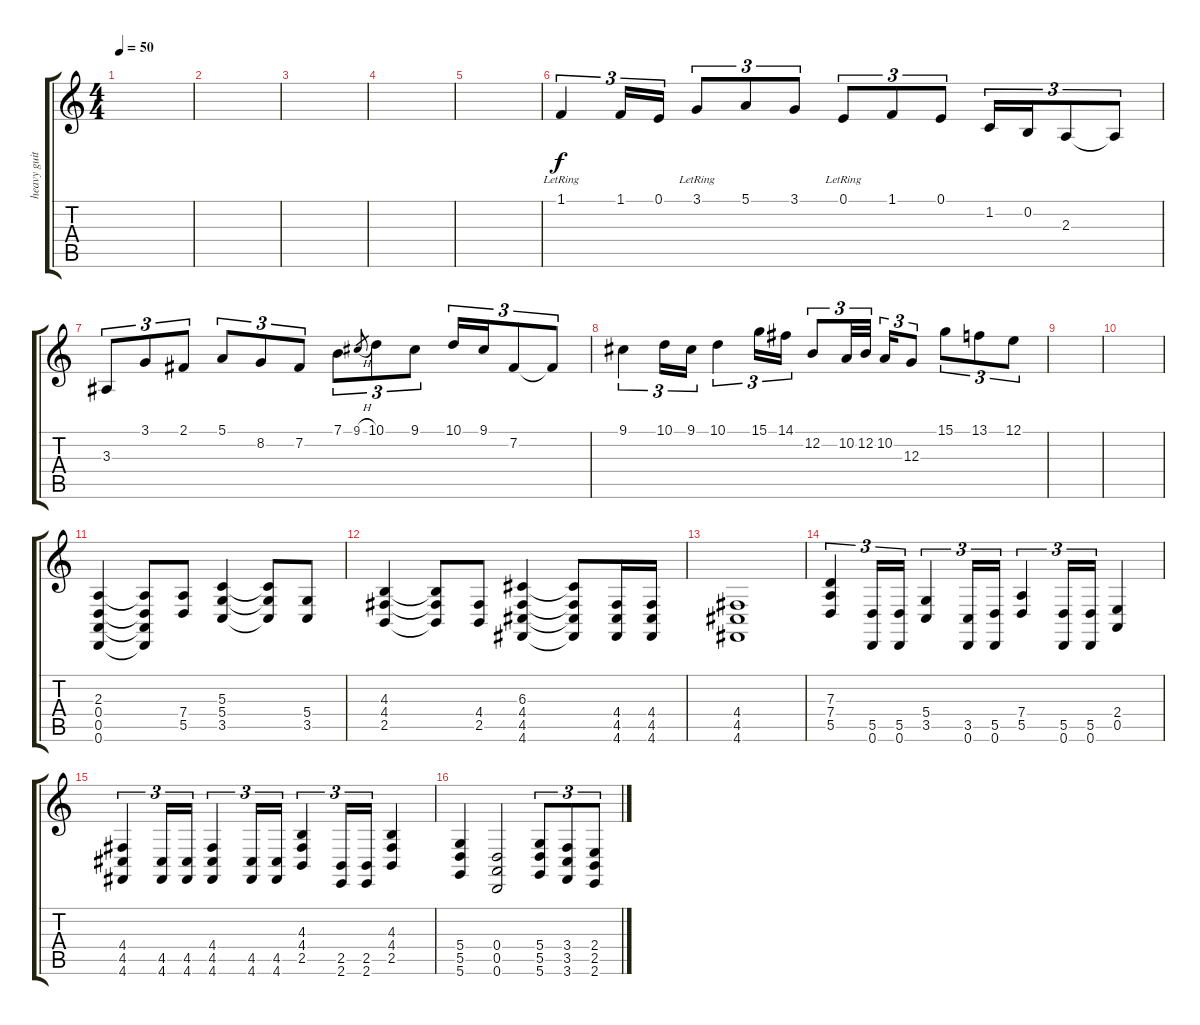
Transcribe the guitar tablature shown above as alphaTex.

\track ("heavy guitar" "heavy guit") {instrument acousticgrandpiano}
\staff {score tabs}
\tuning (E4 B3 G3 D3 A2 D2) {hide}
\ts (4 4)
\tempo 50
\clef g2
\ks c
|
|
|
|
|
1.1{lr}.4{tu (3 2)} 1.1.16{tu (3 2)} 0.1.16{tu (3 2)} 3.1{lr}.8{tu (3 2)} 5.1.8{tu (3 2)} 3.1.8{tu (3 2)} 0.1{lr}.8{tu (3 2)} 1.1.8{tu (3 2)} 0.1.8{tu (3 2)} 1.2.16{tu (3 2)} 0.2.16{tu (3 2)} 2.3.8{tu (3 2)} 2.3{t}.8{tu (3 2)} |
3.3.8{tu (3 2)} 3.1.8{tu (3 2)} 2.1.8{tu (3 2)} 5.1.8{tu (3 2)} 8.2.8{tu (3 2)} 7.2.8{tu (3 2)} 7.1.8{tu (3 2)} 9.1{h}.8{gr} 10.1.8{tu (3 2)} 9.1.8{tu (3 2)} 10.1.16{tu (3 2)} 9.1.16{tu (3 2)} 7.2.8{tu (3 2)} 7.2{t}.8{tu (3 2)} |
9.1.4{tu (3 2)} 10.1.16{tu (3 2)} 9.1.16{tu (3 2)} 10.1.4{tu (3 2)} 15.1.16{tu (3 2)} 14.1.16{tu (3 2)} 12.2.8{tu (3 2)} 10.2.32{tu (3 2)} 12.2.32{tu (3 2)} 10.2.16{tu (3 2)} 12.3.8{tu (3 2)} 15.1.8{tu (3 2)} 13.1.8{tu (3 2)} 12.1.8{tu (3 2)} |
|
|
(2.3 0.4 0.5 0.6).4{instrument overdrivenguitar} (2.3{t} 0.4{t} 0.5{t} 0.6{t}).8 (7.4 5.5).8 (5.3 5.4 3.5).4 (5.3{t} 5.4{t} 3.5{t}).8 (5.4 3.5).8 |
(4.3 4.4 2.5).4 (4.3{t} 4.4{t} 2.5{t}).8 (4.4 2.5).8 (6.3 4.4 4.5 4.6).4 (6.3{t} 4.4{t} 4.5{t} 4.6{t}).8 (4.4 4.5 4.6).16 (4.4 4.5 4.6).16 |
(4.4 4.5 4.6).1 |
(7.3 7.4 5.5).4{tu (3 2) instrument overdrivenguitar} (5.5 0.6).16{tu (3 2)} (5.5 0.6).16{tu (3 2)} (5.4 3.5).4{tu (3 2)} (3.5 0.6).16{tu (3 2)} (5.5 0.6).16{tu (3 2)} (7.4 5.5).4{tu (3 2)} (5.5 0.6).16{tu (3 2)} (5.5 0.6).16{tu (3 2)} (2.4 0.5).4 |
(4.4 4.5 4.6).4{tu (3 2)} (4.5 4.6).16{tu (3 2)} (4.5 4.6).16{tu (3 2)} (4.4 4.5 4.6).4{tu (3 2)} (4.5 4.6).16{tu (3 2)} (4.5 4.6).16{tu (3 2)} (4.3 4.4 2.5).4{tu (3 2)} (2.5 2.6).16{tu (3 2)} (2.5 2.6).16{tu (3 2)} (4.3 4.4 2.5).4 |
(5.4 5.5 5.6).4 (0.4 0.5 0.6).2 (5.4 5.5 5.6).8{tu (3 2)} (3.4 3.5 3.6).8{tu (3 2)} (2.4 2.5 2.6).8{tu (3 2)}
